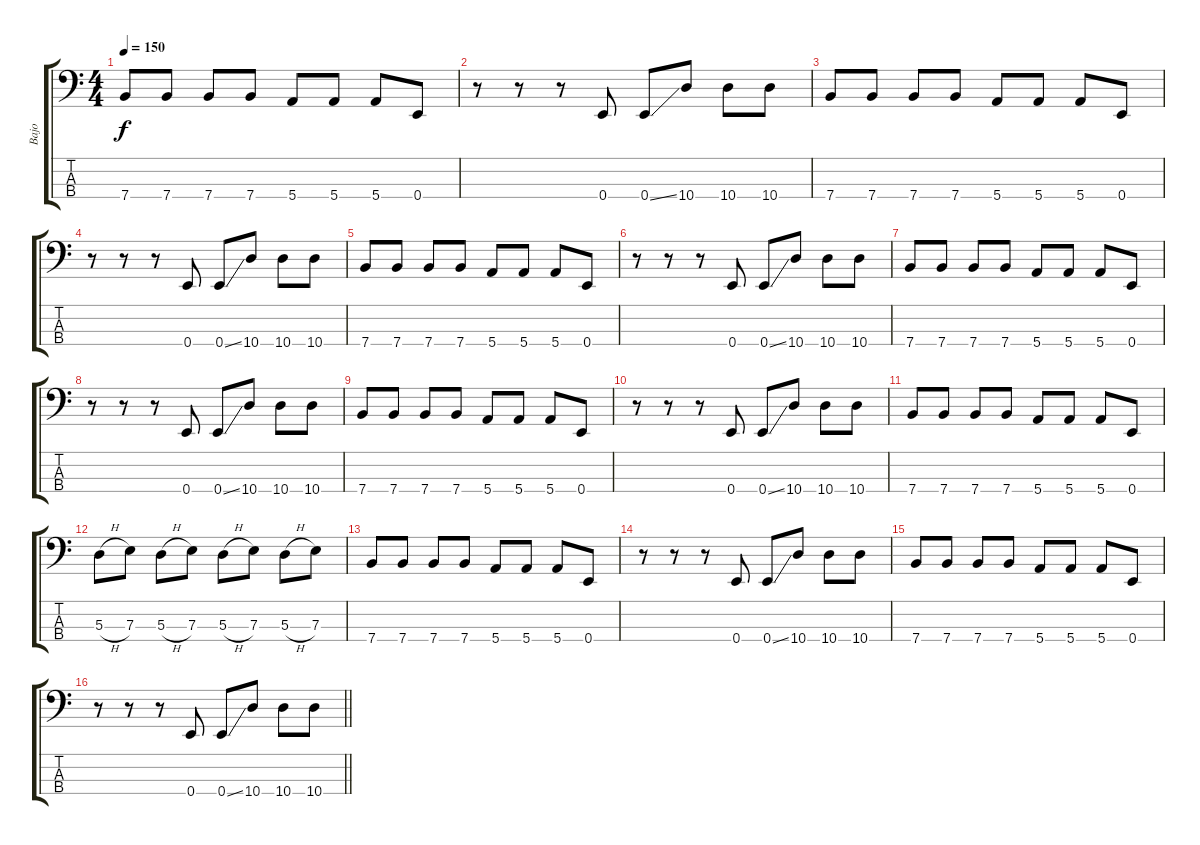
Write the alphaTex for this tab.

\track ("Bajo" "Bajo") {instrument electricbasspick}
\staff {score tabs}
\tuning (G2 D2 A1 E1) {hide}
\ts (4 4)
\tempo 150
\clef f4
\ks c
7.4.8{dy f} 7.4.8 7.4.8 7.4.8 5.4.8 5.4.8 5.4.8 0.4.8 |
r.8 r.8 r.8 0.4.8 0.4{ss}.8 10.4.8 10.4.8 10.4.8 |
7.4.8 7.4.8 7.4.8 7.4.8 5.4.8 5.4.8 5.4.8 0.4.8 |
r.8 r.8 r.8 0.4.8 0.4{ss}.8 10.4.8 10.4.8 10.4.8 |
7.4.8 7.4.8 7.4.8 7.4.8 5.4.8 5.4.8 5.4.8 0.4.8 |
r.8 r.8 r.8 0.4.8 0.4{ss}.8 10.4.8 10.4.8 10.4.8 |
7.4.8 7.4.8 7.4.8 7.4.8 5.4.8 5.4.8 5.4.8 0.4.8 |
r.8 r.8 r.8 0.4.8 0.4{ss}.8 10.4.8 10.4.8 10.4.8 |
7.4.8 7.4.8 7.4.8 7.4.8 5.4.8 5.4.8 5.4.8 0.4.8 |
r.8 r.8 r.8 0.4.8 0.4{ss}.8 10.4.8 10.4.8 10.4.8 |
7.4.8 7.4.8 7.4.8 7.4.8 5.4.8 5.4.8 5.4.8 0.4.8 |
5.3{h}.8 7.3.8 5.3{h}.8 7.3.8 5.3{h}.8 7.3.8 5.3{h}.8 7.3.8 |
7.4.8 7.4.8 7.4.8 7.4.8 5.4.8 5.4.8 5.4.8 0.4.8 |
r.8 r.8 r.8 0.4.8 0.4{ss}.8 10.4.8 10.4.8 10.4.8 |
7.4.8 7.4.8 7.4.8 7.4.8 5.4.8 5.4.8 5.4.8 0.4.8 |
\barLineRight lightlight
r.8 r.8 r.8 0.4.8 0.4{ss}.8 10.4.8 10.4.8 10.4.8
